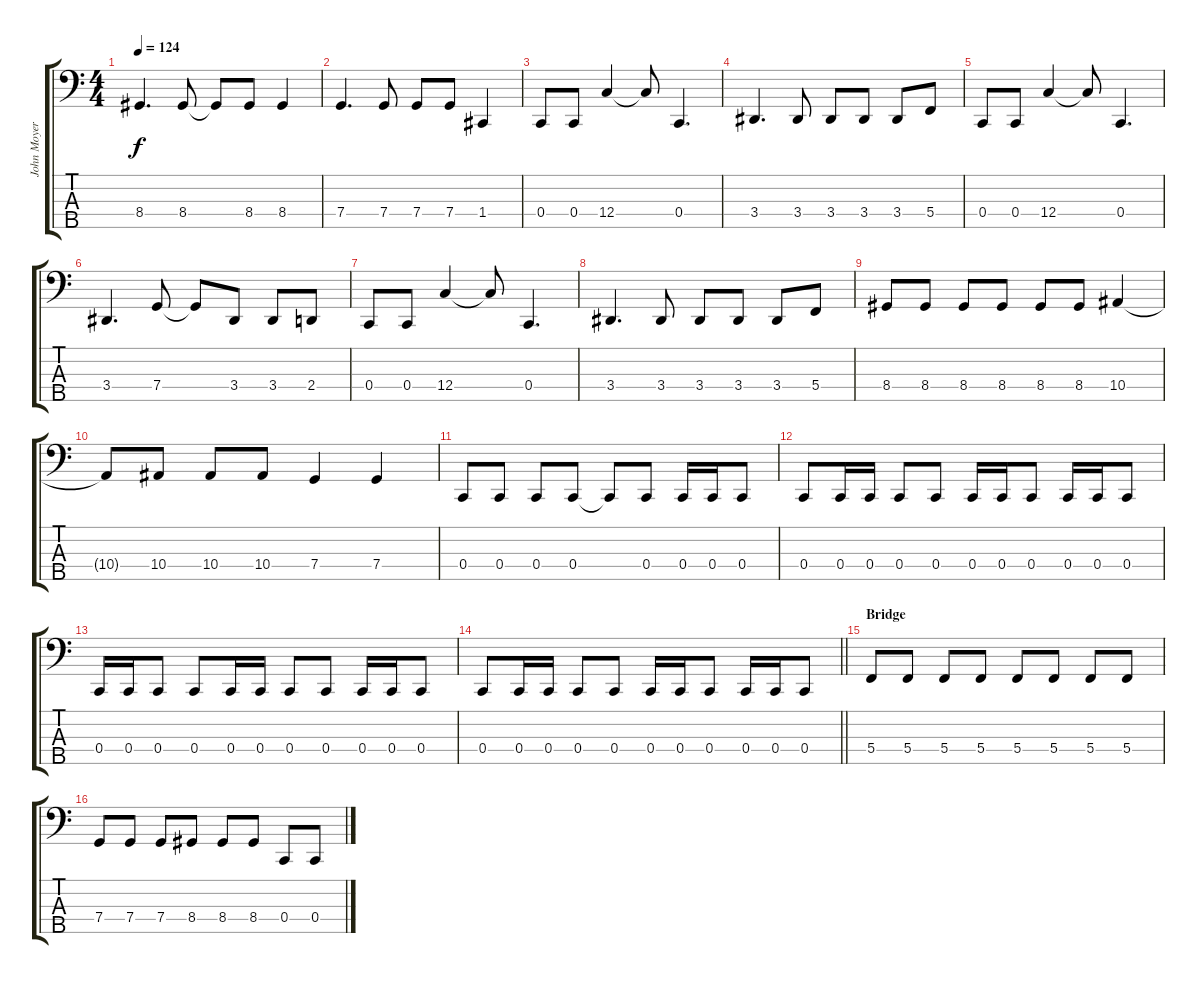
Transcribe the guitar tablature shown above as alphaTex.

\track ("John Moyer" "John Moyer") {instrument electricbasspick}
\staff {score tabs}
\tuning (F2 C2 G1 C1 A0) {hide}
\ts (4 4)
\tempo 124
\clef f4
\ks c
8.4.4{d dy f} 8.4.8 8.4{t}.8 8.4.8 8.4.4 |
7.4.4{d} 7.4.8 7.4.8 7.4.8 1.4.4 |
0.4.8 0.4.8 12.4.4 12.4{t}.8 0.4.4{d} |
3.4.4{d} 3.4.8 3.4.8 3.4.8 3.4.8 5.4.8 |
0.4.8 0.4.8 12.4.4 12.4{t}.8 0.4.4{d} |
3.4.4{d} 7.4.8 7.4{t}.8 3.4.8 3.4.8 2.4.8 |
0.4.8 0.4.8 12.4.4 12.4{t}.8 0.4.4{d} |
3.4.4{d} 3.4.8 3.4.8 3.4.8 3.4.8 5.4.8 |
8.4.8 8.4.8 8.4.8 8.4.8 8.4.8 8.4.8 10.4.4 |
10.4{t}.8 10.4.8 10.4.8 10.4.8 7.4.4 7.4.4 |
0.4.8 0.4.8 0.4.8 0.4.8 0.4{t}.8 0.4.8 0.4.16 0.4.16 0.4.8 |
0.4.8 0.4.16 0.4.16 0.4.8 0.4.8 0.4.16 0.4.16 0.4.8 0.4.16 0.4.16 0.4.8 |
0.4.16 0.4.16 0.4.8 0.4.8 0.4.16 0.4.16 0.4.8 0.4.8 0.4.16 0.4.16 0.4.8 |
\barLineRight lightlight
0.4.8 0.4.16 0.4.16 0.4.8 0.4.8 0.4.16 0.4.16 0.4.8 0.4.16 0.4.16 0.4.8 |
\section ("" "Bridge")
5.4.8 5.4.8 5.4.8 5.4.8 5.4.8 5.4.8 5.4.8 5.4.8 |
7.4.8 7.4.8 7.4.8 8.4.8 8.4.8 8.4.8 0.4.8 0.4.8
